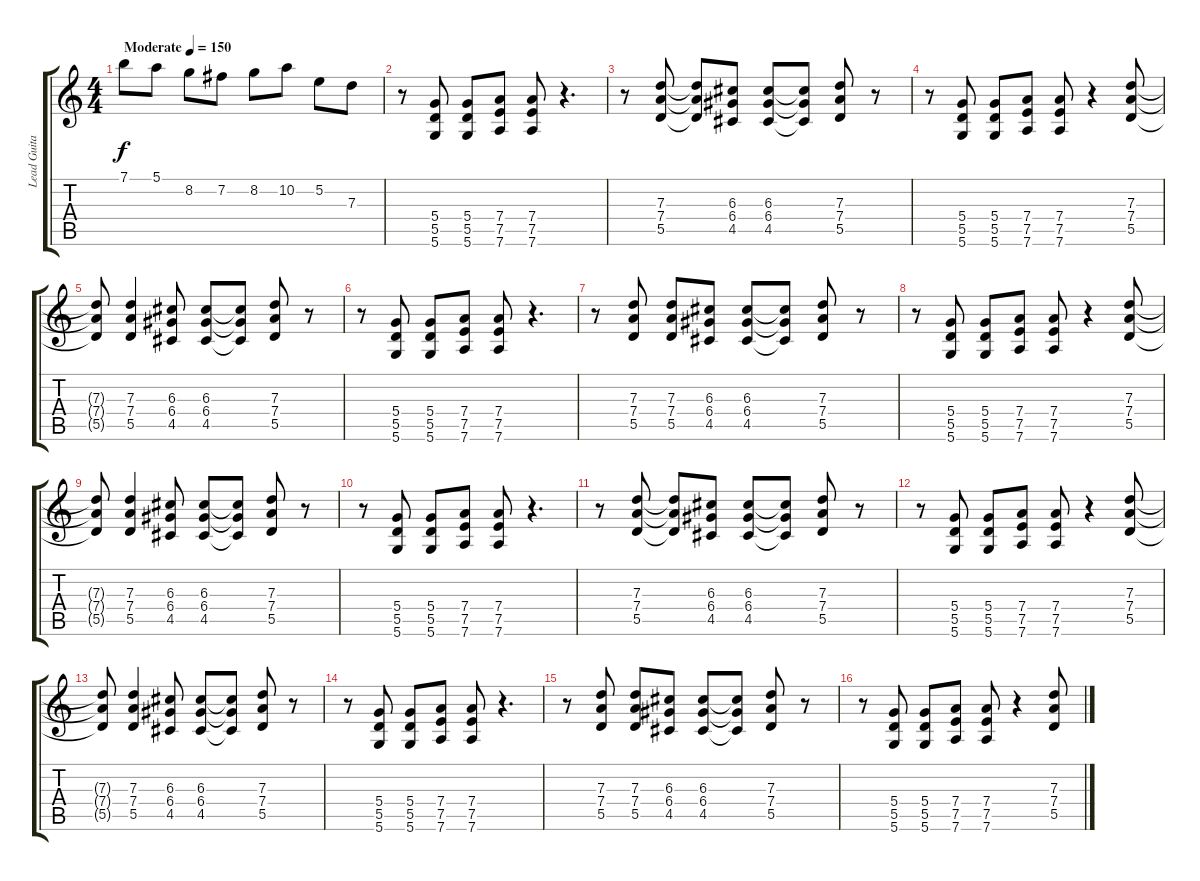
\track ("Lead Guitar" "Lead Guita") {instrument overdrivenguitar}
\staff {score tabs}
\tuning (E4 B3 G3 D3 A2 D2) {hide}
\ts (4 4)
\tempo (150 "Moderate")
\clef g2
\ks c
7.1.8{dy f instrument overdrivenguitar} 5.1.8 8.2.8 7.2.8 8.2.8 10.2.8 5.2.8 7.3.8 |
r.8 (5.4 5.5 5.6).8 (5.4 5.5 5.6).8 (7.4 7.5 7.6).8 (7.4 7.5 7.6).8 r.4{d} |
r.8 (7.3 7.4 5.5).8 (7.3{t} 7.4{t} 5.5{t}).8 (6.3 6.4 4.5).8 (6.3 6.4 4.5).8 (6.3{t} 6.4{t} 4.5{t}).8 (7.3 7.4 5.5).8 r.8 |
r.8 (5.4 5.5 5.6).8 (5.4 5.5 5.6).8 (7.4 7.5 7.6).8 (7.4 7.5 7.6).8 r.4 (7.3 7.4 5.5).8 |
(7.3{t} 7.4{t} 5.5{t}).8 (7.3 7.4 5.5).4 (6.3 6.4 4.5).8 (6.3 6.4 4.5).8 (6.3{t} 6.4{t} 4.5{t}).8 (7.3 7.4 5.5).8 r.8 |
r.8 (5.4 5.5 5.6).8 (5.4 5.5 5.6).8 (7.4 7.5 7.6).8 (7.4 7.5 7.6).8 r.4{d} |
r.8 (7.3 7.4 5.5).8 (7.3 7.4 5.5).8 (6.3 6.4 4.5).8 (6.3 6.4 4.5).8 (6.3{t} 6.4{t} 4.5{t}).8 (7.3 7.4 5.5).8 r.8 |
r.8 (5.4 5.5 5.6).8 (5.4 5.5 5.6).8 (7.4 7.5 7.6).8 (7.4 7.5 7.6).8 r.4 (7.3 7.4 5.5).8 |
(7.3{t} 7.4{t} 5.5{t}).8 (7.3 7.4 5.5).4 (6.3 6.4 4.5).8 (6.3 6.4 4.5).8 (6.3{t} 6.4{t} 4.5{t}).8 (7.3 7.4 5.5).8 r.8 |
r.8 (5.4 5.5 5.6).8 (5.4 5.5 5.6).8 (7.4 7.5 7.6).8 (7.4 7.5 7.6).8 r.4{d} |
r.8 (7.3 7.4 5.5).8 (7.3{t} 7.4{t} 5.5{t}).8 (6.3 6.4 4.5).8 (6.3 6.4 4.5).8 (6.3{t} 6.4{t} 4.5{t}).8 (7.3 7.4 5.5).8 r.8 |
r.8 (5.4 5.5 5.6).8 (5.4 5.5 5.6).8 (7.4 7.5 7.6).8 (7.4 7.5 7.6).8 r.4 (7.3 7.4 5.5).8 |
(7.3{t} 7.4{t} 5.5{t}).8 (7.3 7.4 5.5).4 (6.3 6.4 4.5).8 (6.3 6.4 4.5).8 (6.3{t} 6.4{t} 4.5{t}).8 (7.3 7.4 5.5).8 r.8 |
r.8 (5.4 5.5 5.6).8 (5.4 5.5 5.6).8 (7.4 7.5 7.6).8 (7.4 7.5 7.6).8 r.4{d} |
r.8 (7.3 7.4 5.5).8 (7.3 7.4 5.5).8 (6.3 6.4 4.5).8 (6.3 6.4 4.5).8 (6.3{t} 6.4{t} 4.5{t}).8 (7.3 7.4 5.5).8 r.8 |
r.8 (5.4 5.5 5.6).8 (5.4 5.5 5.6).8 (7.4 7.5 7.6).8 (7.4 7.5 7.6).8 r.4 (7.3 7.4 5.5).8
